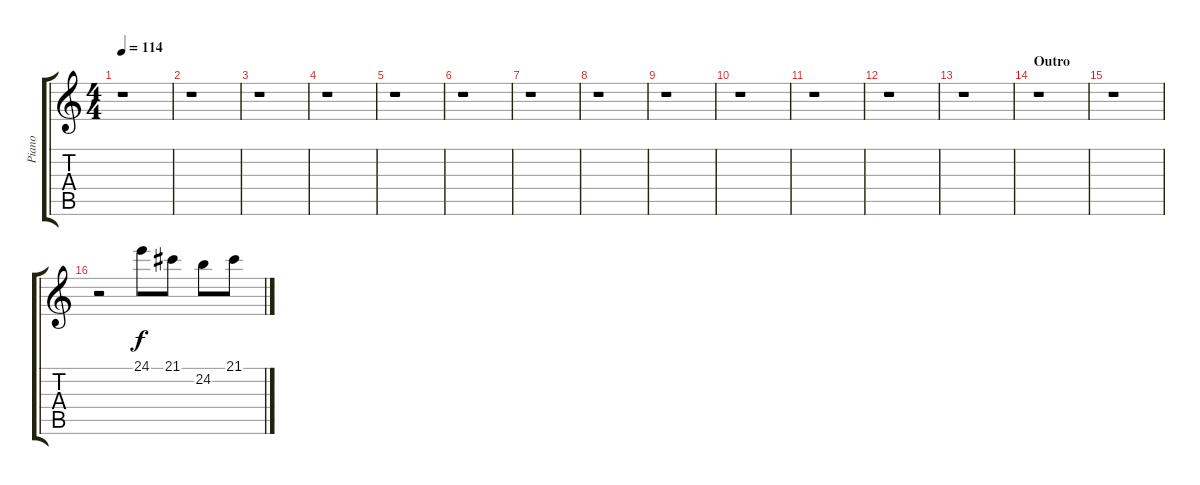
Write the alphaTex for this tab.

\track ("Piano" "Piano") {instrument brightacousticpiano}
\staff {score tabs}
\tuning (E4 B3 G3 D3 A2 E2) {hide}
\ts (4 4)
\tempo 114
\clef g2
\ks c
r.1{dy f} |
r.1 |
r.1 |
r.1 |
r.1 |
r.1 |
r.1 |
r.1 |
r.1 |
r.1 |
r.1 |
r.1 |
r.1 |
\section ("" "Outro")
r.1 |
r.1 |
r.2{volume 14} 24.1.8 21.1.8 24.2.8 21.1.8
